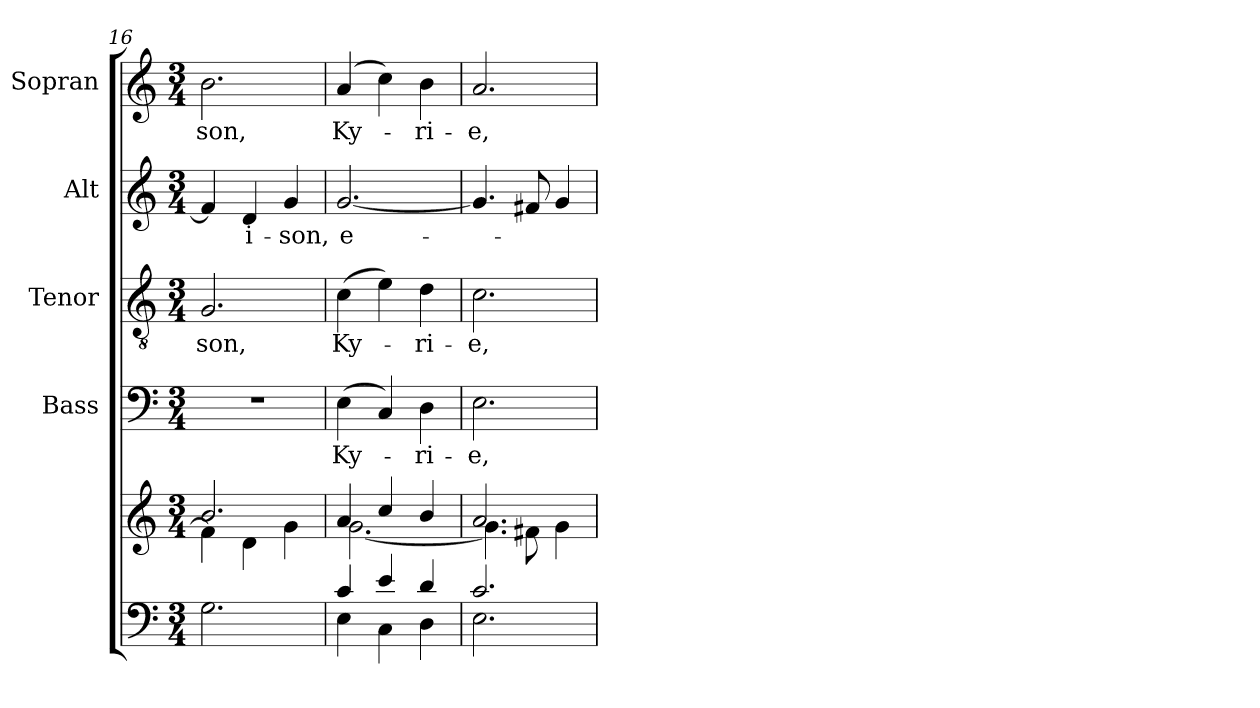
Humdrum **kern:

**kern	**kern	**kern	**text	**kern	**text	**kern	**text	**kern	**text
*part5	*part5	*part4	*part4	*part3	*part3	*part2	*part2	*part1	*part1
*staff6	*staff5	*staff4	*staff4	*staff3	*staff3	*staff2	*staff2	*staff1	*staff1
*	*	*I"Bass	*	*I"Tenor	*	*I"Alt	*	*I"Sopran	*
*	*	*I'B.	*	*I'T.	*	*I'A.	*	*I'S.	*
!!LO:PB:g=z
*clefF4	*clefG2	*clefF4	*	*clefGv2	*	*clefG2	*	*clefG2	*
*k[]	*k[]	*k[]	*	*k[]	*	*k[]	*	*k[]	*
*C:	*C:	*C:	*	*C:	*	*C:	*	*C:	*
*M3/4	*M3/4	*M3/4	*	*M3/4	*	*M3/4	*	*M3/4	*
=16	=16	=16	=16	=16	=16	=16	=16	=16	=16
*	*^	*	*	*	*	*	*	*	*
!	!	!	!	!	!	!LO:LY:b	!	!	!	!LO:LY:b
2.G\	2.b/	4f#\]	2.r	.	2.G/	-son,	4f#/]	.	2.b\	-son,
!	!	!	!	!	!	!	!	!LO:LY:b	!	!
.	.	4d\	.	.	.	.	4d/	-i-	.	.
!	!	!	!	!	!	!	!	!LO:LY:b	!	!
.	.	4g\	.	.	.	.	4g/	-son,	.	.
=17	=17	=17	=17	=17	=17	=17	=17	=17	=17	=17
*^	*	*	*	*	*	*	*	*	*	*
!	!	!	!	!	!LO:LY:b	!	!LO:LY:b	!	!LO:LY:b	!	!LO:LY:b
4c/	4E\	4a/	[<2.g\	(>4E\	Ky-	(>4c\	Ky-	[2.g/	e-	(4a/	Ky-
4e/	4C\	4cc/	.	4C/)	.	4e\)	.	.	.	4cc\)	.
!	!	!	!	!	!LO:LY:b	!	!LO:LY:b	!	!	!	!LO:LY:b
4d/	4D\	4b/	.	4D\	-ri-	4d\	-ri-	.	.	4b\	-ri-
=18	=18	=18	=18	=18	=18	=18	=18	=18	=18	=18	=18
!	!	!	!	!	!LO:LY:b	!	!LO:LY:b	!	!	!	!LO:LY:b
2.c/	2.E\	2.a/	4.g\]	2.E\	-e,	2.c\	-e,	4.g/]	.	2.a/	-e,
.	.	.	8f#X\	.	.	.	.	8f#X/	.	.	.
.	.	.	4g\	.	.	.	.	4g/	.	.	.
*v	*v	*	*	*	*	*	*	*	*	*	*
*	*v	*v	*	*	*	*	*	*	*	*
=	=	=	=	=	=	=	=	=	=
*-	*-	*-	*-	*-	*-	*-	*-	*-	*-
